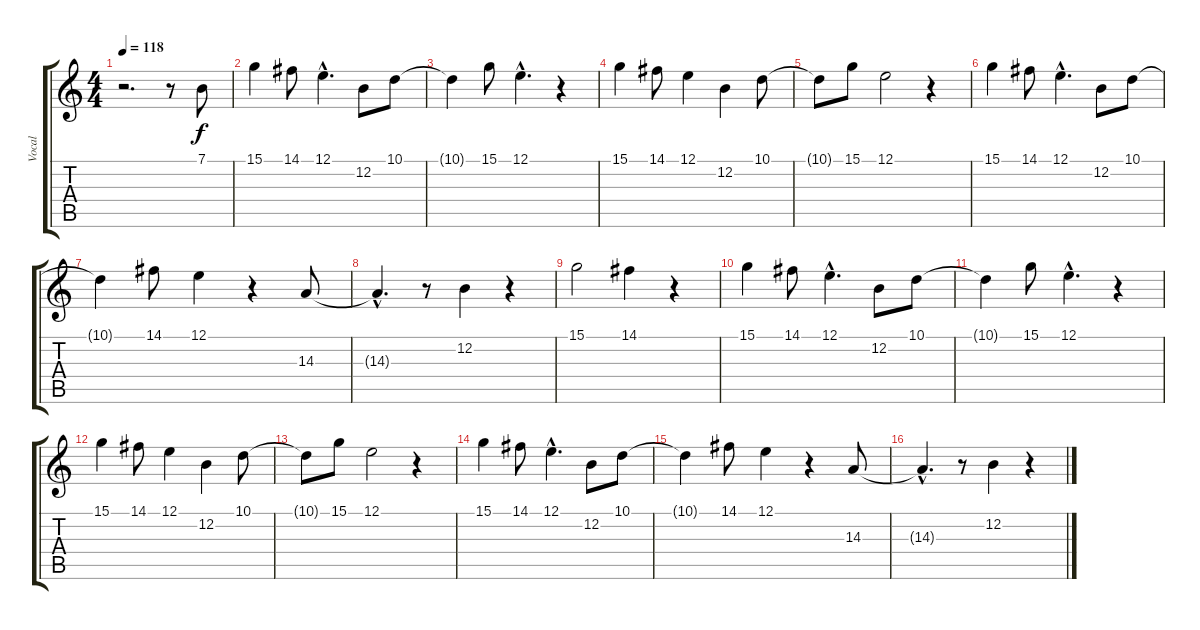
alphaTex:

\track ("Vocal" "Vocal") {instrument synthvoice}
\staff {score tabs}
\tuning (E4 B3 G3 D3 A2 E2) {hide}
\ts (4 4)
\tempo 118
\clef g2
\ks c
r.2{d dy f} r.8 7.1.8 |
15.1.4 14.1.8 12.1{hac}.4{d} 12.2.8 10.1.8 |
10.1{t}.4 15.1.8 12.1{hac}.4{d} r.4 |
15.1.4 14.1.8 12.1.4 12.2.4 10.1.8 |
10.1{t}.8 15.1.8 12.1.2 r.4 |
15.1.4 14.1.8 12.1{hac}.4{d} 12.2.8 10.1.8 |
10.1{t}.4 14.1.8 12.1.4 r.4 14.3.8 |
14.3{hac t}.4{d} r.8 12.2.4 r.4 |
15.1.2 14.1.4 r.4 |
15.1.4 14.1.8 12.1{hac}.4{d} 12.2.8 10.1.8 |
10.1{t}.4 15.1.8 12.1{hac}.4{d} r.4 |
15.1.4 14.1.8 12.1.4 12.2.4 10.1.8 |
10.1{t}.8 15.1.8 12.1.2 r.4 |
15.1.4 14.1.8 12.1{hac}.4{d} 12.2.8 10.1.8 |
10.1{t}.4 14.1.8 12.1.4 r.4 14.3.8 |
14.3{hac t}.4{d} r.8 12.2.4 r.4
